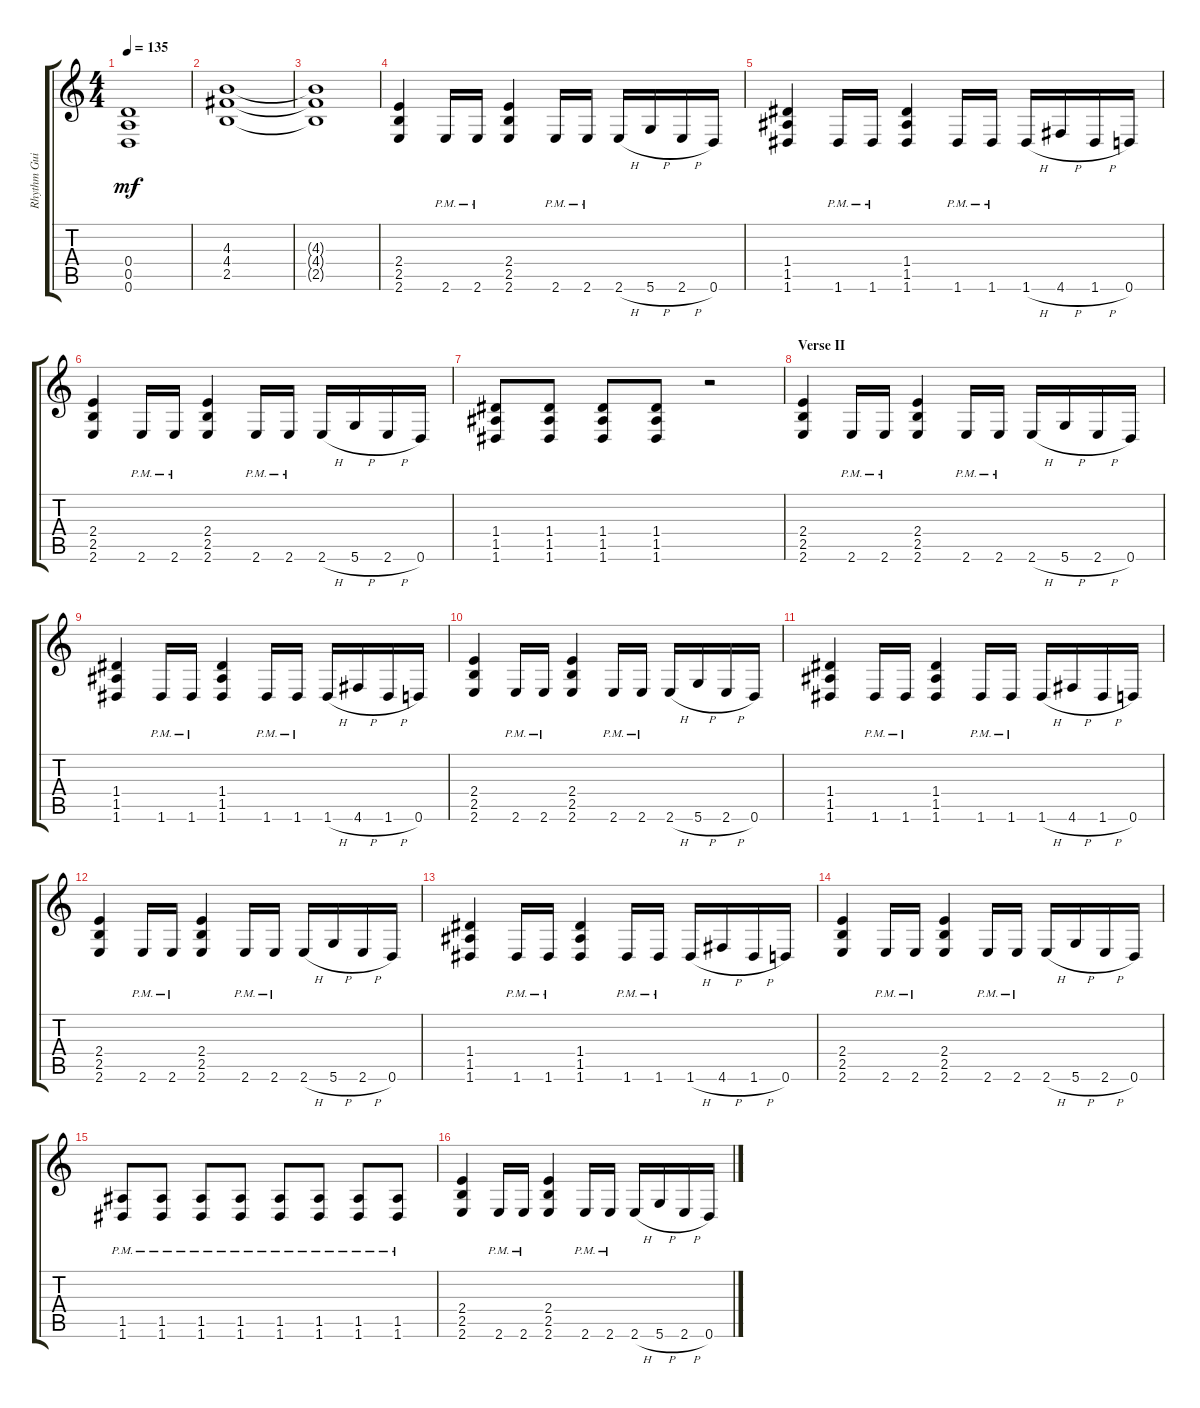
\track ("Rhythm Guitar (L)" "Rhythm Gui") {instrument electricbassfinger}
\staff {score tabs}
\tuning (E4 B3 G3 D3 A2 D2) {hide}
\ts (4 4)
\tempo 135
\clef g2
\ks c
(0.4{t} 0.5{t} 0.6{t}).1{dy mf} |
(4.3 4.4 2.5).1 |
(4.3{t} 4.4{t} 2.5{t}).1 |
(2.4 2.5 2.6).4 2.6{pm}.16 2.6{pm}.16 (2.4 2.5 2.6).4 2.6{pm}.16 2.6{pm}.16 2.6{h}.16 5.6{h}.16 2.6{h}.16 0.6.16 |
(1.4 1.5 1.6).4 1.6{pm}.16 1.6{pm}.16 (1.4 1.5 1.6).4 1.6{pm}.16 1.6{pm}.16 1.6{h}.16 4.6{h}.16 1.6{h}.16 0.6.16 |
(2.4 2.5 2.6).4 2.6{pm}.16 2.6{pm}.16 (2.4 2.5 2.6).4 2.6{pm}.16 2.6{pm}.16 2.6{h}.16 5.6{h}.16 2.6{h}.16 0.6.16 |
(1.4 1.5 1.6).8 (1.4 1.5 1.6).8 (1.4 1.5 1.6).8 (1.4 1.5 1.6).8 r.2 |
\section ("" "Verse II")
(2.4 2.5 2.6).4 2.6{pm}.16 2.6{pm}.16 (2.4 2.5 2.6).4 2.6{pm}.16 2.6{pm}.16 2.6{h}.16 5.6{h}.16 2.6{h}.16 0.6.16 |
(1.4 1.5 1.6).4 1.6{pm}.16 1.6{pm}.16 (1.4 1.5 1.6).4 1.6{pm}.16 1.6{pm}.16 1.6{h}.16 4.6{h}.16 1.6{h}.16 0.6.16 |
(2.4 2.5 2.6).4 2.6{pm}.16 2.6{pm}.16 (2.4 2.5 2.6).4 2.6{pm}.16 2.6{pm}.16 2.6{h}.16 5.6{h}.16 2.6{h}.16 0.6.16 |
(1.4 1.5 1.6).4 1.6{pm}.16 1.6{pm}.16 (1.4 1.5 1.6).4 1.6{pm}.16 1.6{pm}.16 1.6{h}.16 4.6{h}.16 1.6{h}.16 0.6.16 |
(2.4 2.5 2.6).4 2.6{pm}.16 2.6{pm}.16 (2.4 2.5 2.6).4 2.6{pm}.16 2.6{pm}.16 2.6{h}.16 5.6{h}.16 2.6{h}.16 0.6.16 |
(1.4 1.5 1.6).4 1.6{pm}.16 1.6{pm}.16 (1.4 1.5 1.6).4 1.6{pm}.16 1.6{pm}.16 1.6{h}.16 4.6{h}.16 1.6{h}.16 0.6.16 |
(2.4 2.5 2.6).4 2.6{pm}.16 2.6{pm}.16 (2.4 2.5 2.6).4 2.6{pm}.16 2.6{pm}.16 2.6{h}.16 5.6{h}.16 2.6{h}.16 0.6.16 |
(1.5{pm} 1.6{pm}).8 (1.5{pm} 1.6{pm}).8 (1.5{pm} 1.6{pm}).8 (1.5{pm} 1.6{pm}).8 (1.5{pm} 1.6{pm}).8 (1.5{pm} 1.6{pm}).8 (1.5{pm} 1.6{pm}).8 (1.5{pm} 1.6{pm}).8 |
(2.4 2.5 2.6).4 2.6{pm}.16 2.6{pm}.16 (2.4 2.5 2.6).4 2.6{pm}.16 2.6{pm}.16 2.6{h}.16 5.6{h}.16 2.6{h}.16 0.6.16
